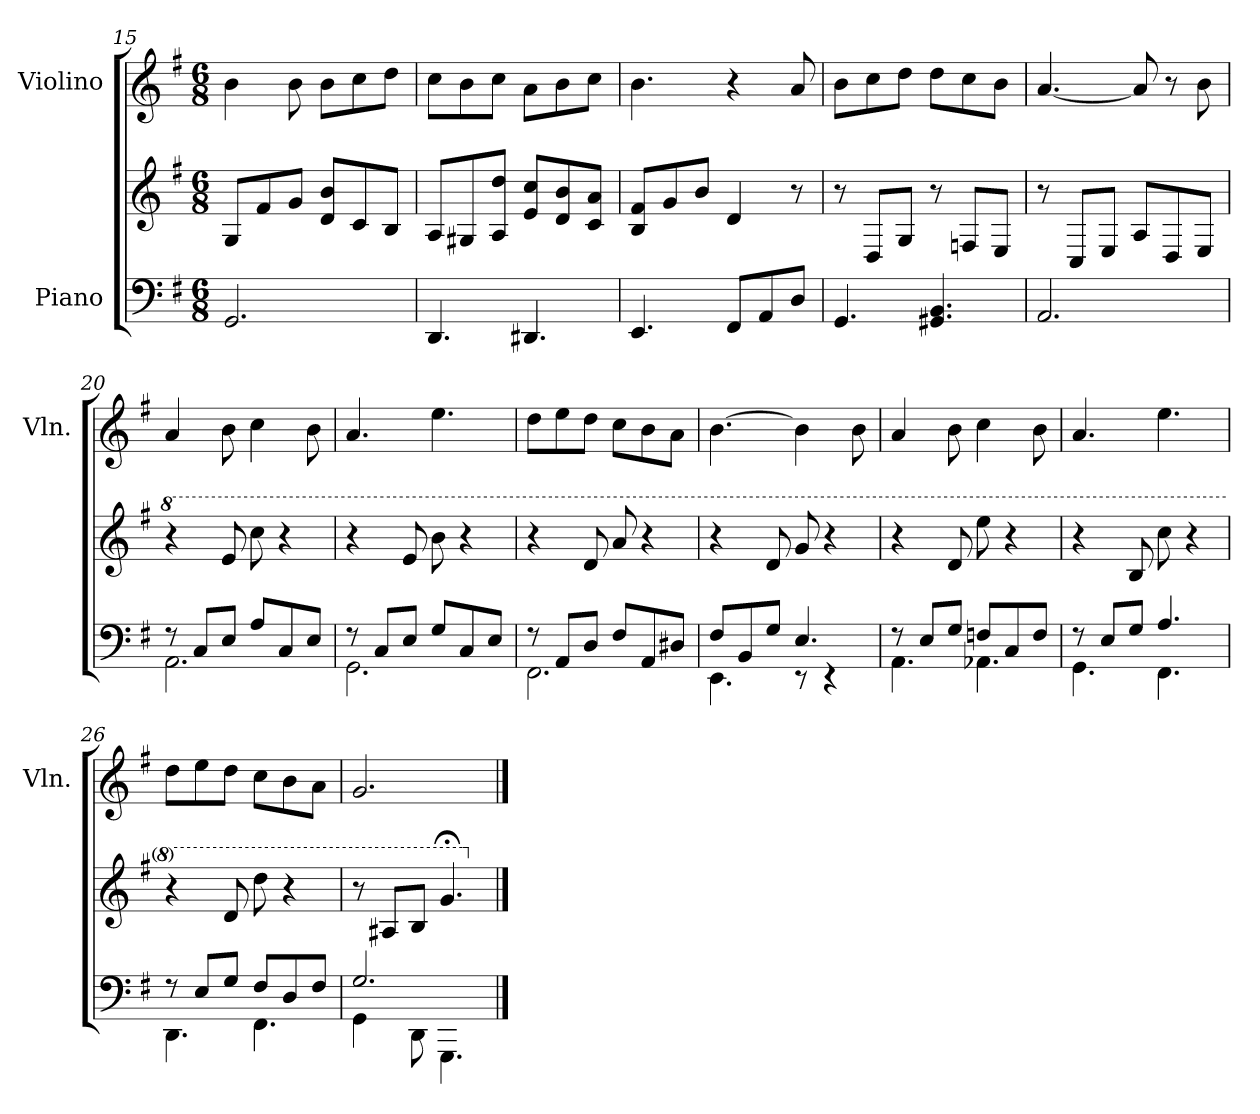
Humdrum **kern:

**kern	**kern	**kern
*part2	*part2	*part1
*staff3	*staff2	*staff1
*I"Piano	*	*I"Violino
*	*	*I'Vln.
*clefF4	*clefG2	*clefG2
*k[f#]	*k[f#]	*k[f#]
*M6/8	*M6/8	*M6/8
=15	=15	=15
2.GG/	8G/L	4b\
.	8f#/	.
.	8g/J	8b\
.	8d/ 8b/L	8b\L
.	8c/	8cc\
.	8B/J	8dd\J
=16	=16	=16
4.DD/	8A/L	8cc\L
.	8G#X/	8b\
.	8A/ 8dd/J	8cc\J
4.DD#X/	8e/ 8cc/L	8a\L
.	8d/ 8b/	8b\
.	8c/ 8a/J	8cc\J
=17	=17	=17
4.EE/	8B/ 8f#/L	4.b\
.	8g/	.
.	8b/J	.
8FF#/L	4d/	4r
8AA/	.	.
8D/J	8r	8a/
=18	=18	=18
4.GG/	8r	8b\L
.	8D/L	8cc\
.	8G/J	8dd\J
4.GG#X/ 4.BB/	8r	8dd\L
.	8Fn/L	8cc\
.	8E/J	8b\J
=19	=19	=19
2.AA/	8r	[4.a/
.	8C/L	.
.	8E/J	.
.	8A/L	8a/]
.	8D/	8r
.	8E/J	8b\
=20	=20	=20
*^	*	*
*	*	*8va	*
8r	2.AA\	4r	4a/
8C/L	.	.	.
8E/J	.	8ee/	8b\
8A/L	.	8ccc\	4cc\
8C/	.	4r	.
8E/J	.	.	8b\
!!LO:LB:g=z
=21	=21	=21	=21
8r	2.GG\	4r	4.a/
8C/L	.	.	.
8E/J	.	8ee/	.
8G/L	.	8bb\	4.ee\
8C/	.	4r	.
8E/J	.	.	.
=22	=22	=22	=22
8r	2.FF#\	4r	8dd\L
8AA/L	.	.	8ee\
8D/J	.	8dd/	8dd\J
8F#/L	.	8aa/	8cc\L
8AA/	.	4r	8b\
8D#X/J	.	.	8a\J
=23	=23	=23	=23
8F#/L	4.EE\	4r	[4.b\
8BB/	.	.	.
8G/J	.	8dd/	.
4.E/	8r	8gg/	4b\]
.	4r	4r	.
.	.	.	8b\
=24	=24	=24	=24
8r	4.AA\	4r	4a/
8E/L	.	.	.
8G/J	.	8dd/	8b\
8Fn/L	4.AA-X\	8eee\	4cc\
8C/	.	4r	.
8F/J	.	.	8b\
=25	=25	=25	=25
8r	4.GG\	4r	4.a/
8E/L	.	.	.
8G/J	.	8b/	.
4.A/	4.FF#\	8ccc\	4.ee\
.	.	4r	.
=26	=26	=26	=26
8r	4.DD\	4r	8dd\L
8E/L	.	.	8ee\
8G/J	.	8dd/	8dd\J
8F#/L	4.FF#\	8ddd\	8cc\L
8D/	.	4r	8b\
8F#/J	.	.	8a\J
=27	=27	=27	=27
2.G/	4GG\	8r	2.g/
.	.	8a#X/L	.
.	8DD\	8b/J	.
.	4.GGG\	4.gg;</	.
*	*	*X8va	*
*v	*v	*	*
==	==	==
*-	*-	*-
